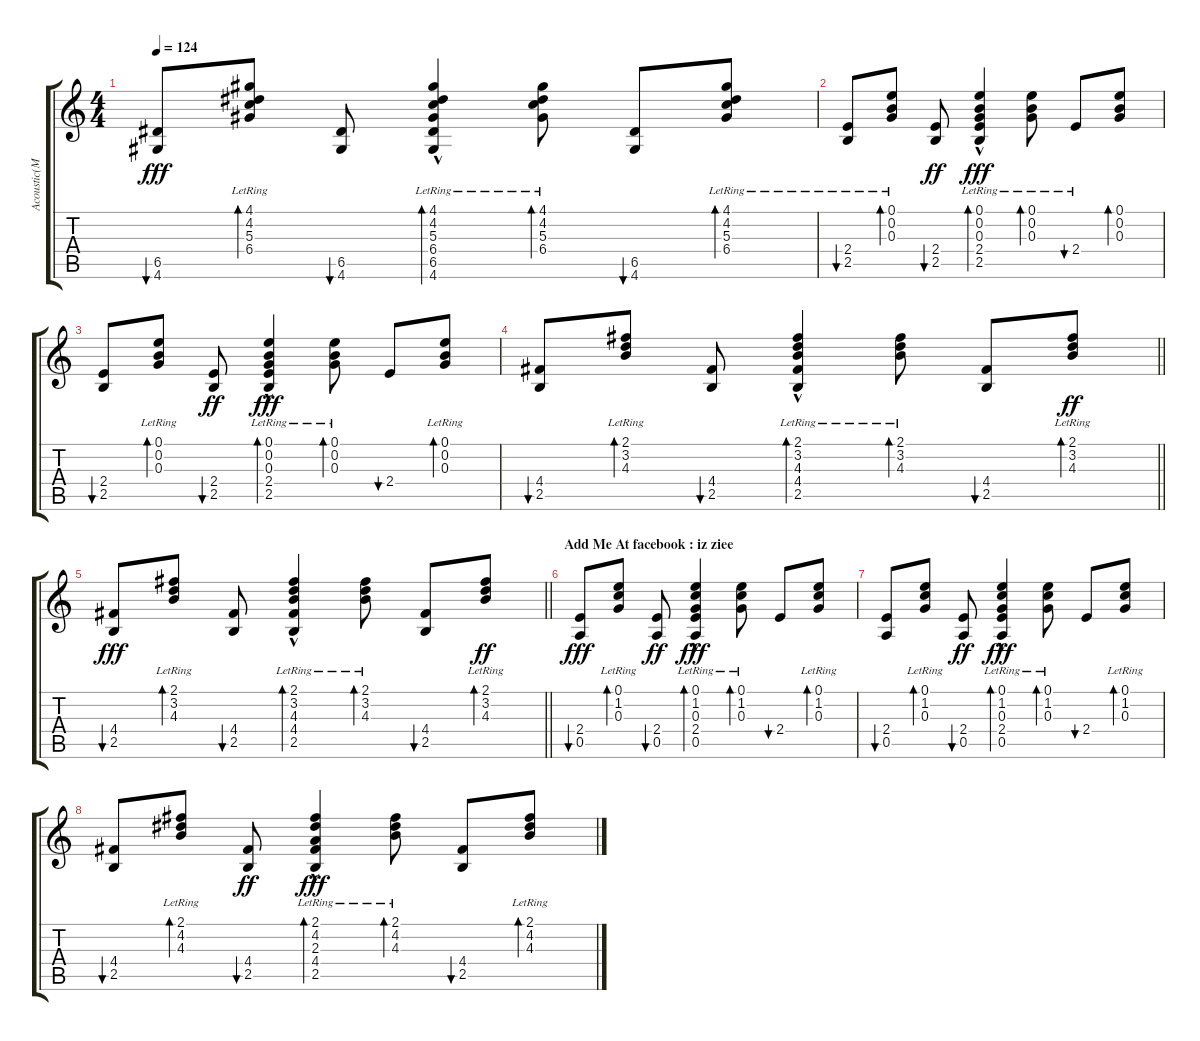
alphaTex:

\track ("Acoustic(Mhala)" "Acoustic(M") {instrument acousticguitarsteel}
\staff {score tabs}
\tuning (E4 B3 G3 D3 A2 E2) {hide}
\ts (4 4)
\tempo 124
\clef g2
\ks c
(6.5 4.6).8{bu 30 dy fff} (4.1 4.2 5.3 6.4{lr}).8{bd 30} (6.5 4.6).8{bu 30} (4.1 4.2 5.3 6.4{lr} 6.5 4.6{hac}).4{bd 30} (4.1 4.2 5.3 6.4{lr}).8{bd 30} (6.5 4.6).8{bu 30} (4.1 4.2 5.3 6.4{lr}).8{bd 30} |
(2.4{lr} 2.5).8{bu 30} (0.1 0.2 0.3{lr}).8{bd 30} (2.4 2.5).8{bu 30 dy ff} (0.1 0.2{hac} 0.3{lr} 2.4 2.5).4{bd 30 dy fff} (0.1 0.2 0.3{lr}).8{bd 30} 2.4{lr}.8{bu 30} (0.1 0.2 0.3).8{bd 30} |
(2.4 2.5).8{bu 30} (0.1 0.2 0.3{lr}).8{bd 30} (2.4 2.5).8{bu 30 dy ff} (0.1 0.2{hac} 0.3{lr} 2.4 2.5).4{bd 30 dy fff} (0.1 0.2 0.3{lr}).8{bd 30} 2.4.8{bu 30} (0.1 0.2 0.3{lr}).8{bd 30} |
\barLineRight lightlight
(4.4 2.5).8{bu 30} (2.1 3.2 4.3{lr}).8{bd 30} (4.4 2.5).8{bu 30} (2.1 3.2{hac} 4.3{lr} 4.4 2.5).4{bd 30} (2.1 3.2 4.3{lr}).8{bd 30} (4.4 2.5).8{bu 30} (2.1 3.2 4.3{lr}).8{bd 30 dy ff} |
\barLineRight lightlight
(4.4 2.5).8{bu 30 dy fff} (2.1 3.2 4.3{lr}).8{bd 30} (4.4 2.5).8{bu 30} (2.1 3.2 4.3{lr} 4.4 2.5{hac}).4{bd 30} (2.1 3.2 4.3{lr}).8{bd 30} (4.4 2.5).8{bu 30} (2.1 3.2 4.3{lr}).8{bd 30 dy ff} |
\section ("" "Add Me At facebook : iz ziee")
(2.4 0.5).8{bu 30 dy fff} (0.1 1.2 0.3{lr}).8{bd 30} (2.4 0.5).8{bu 30 dy ff} (0.1 1.2 0.3{lr} 2.4 0.5{hac}).4{bd 30 dy fff} (0.1 1.2 0.3{lr}).8{bd 30} 2.4.8{bu 30} (0.1 1.2 0.3{lr}).8{bd 30} |
(2.4 0.5).8{bu 30} (0.1 1.2 0.3{lr}).8{bd 30} (2.4 0.5).8{bu 30 dy ff} (0.1 1.2 0.3{lr} 2.4 0.5{hac}).4{bd 30 dy fff} (0.1 1.2 0.3{lr}).8{bd 30} 2.4.8{bu 30} (0.1 1.2 0.3{lr}).8{bd 30} |
(4.4 2.5).8{bu 30} (2.1 4.2 4.3{lr}).8{bd 30} (4.4 2.5).8{bu 30 dy ff} (2.1 4.2 2.3{lr} 4.4 2.5{hac}).4{bd 30 dy fff} (2.1 4.2 4.3{lr}).8{bd 30} (4.4 2.5).8{bu 30} (2.1 4.2 4.3{lr}).8{bd 30}
